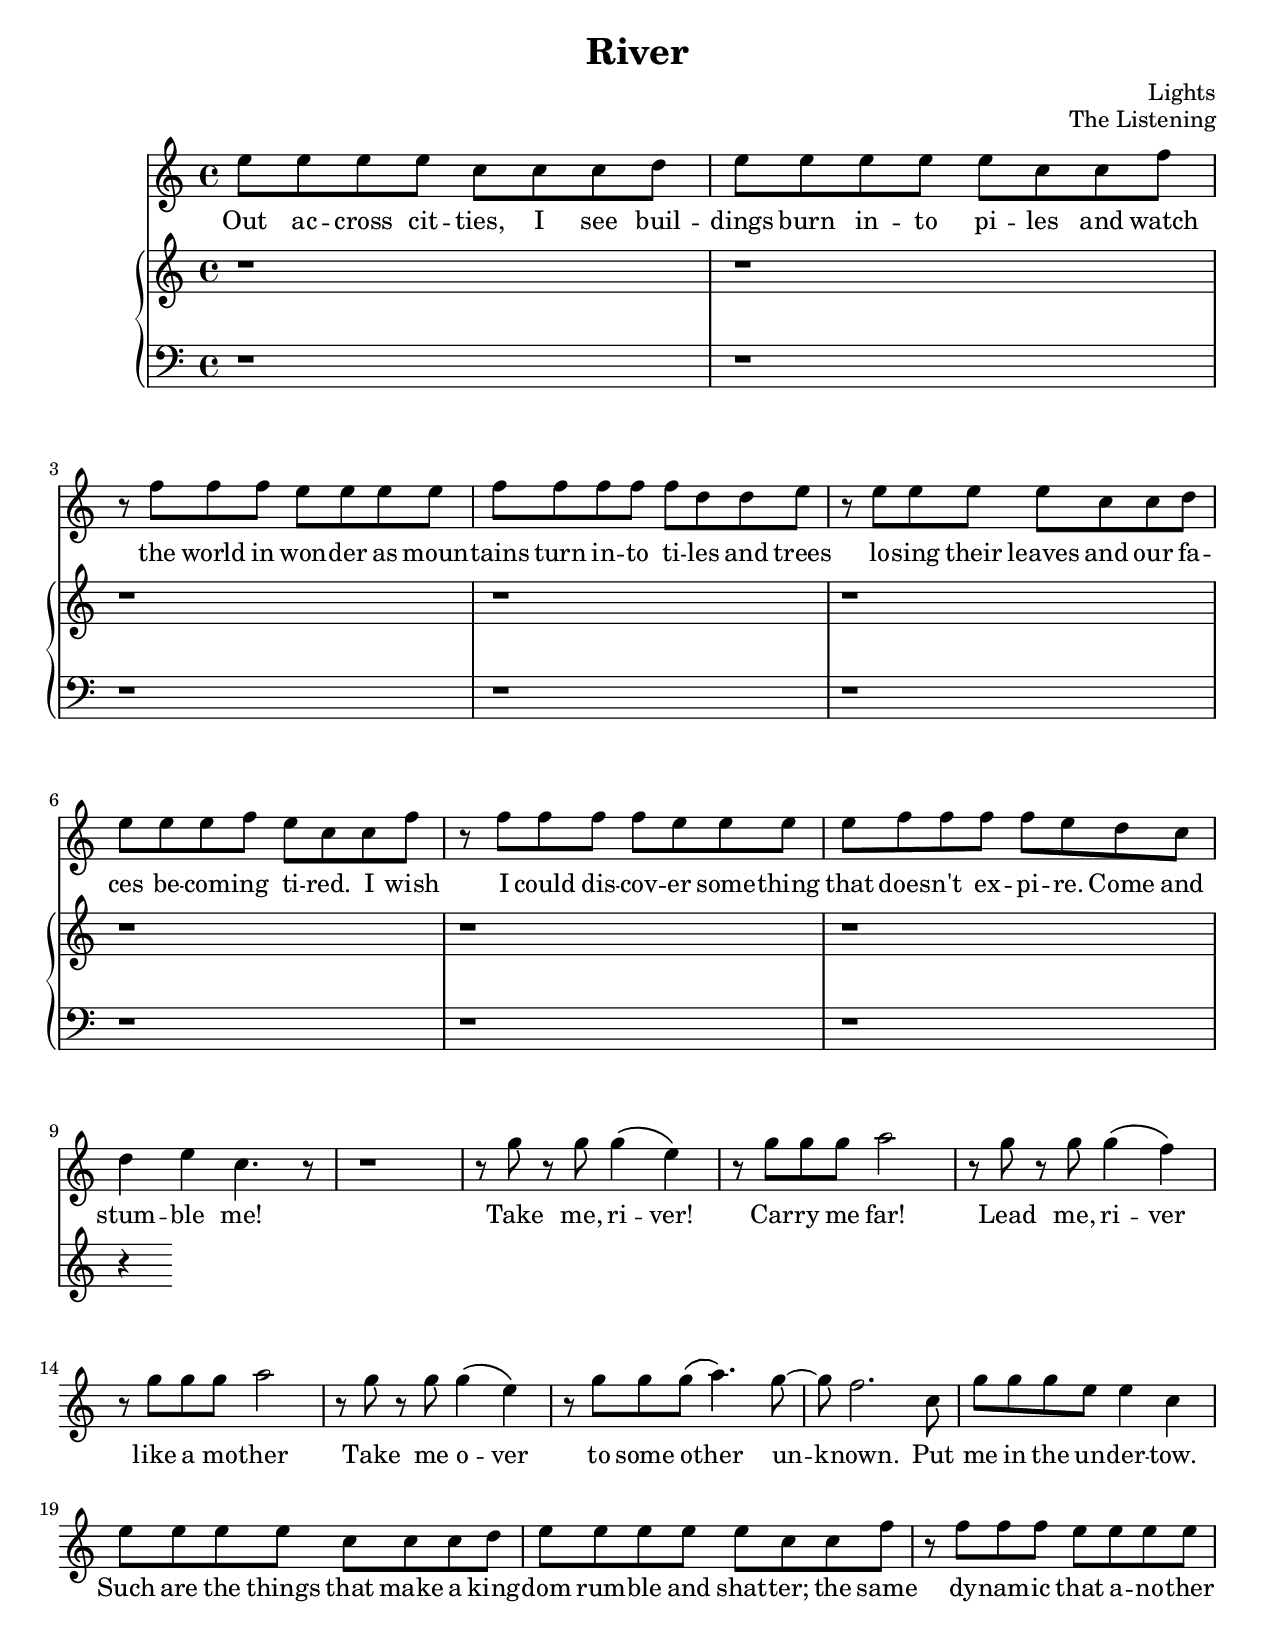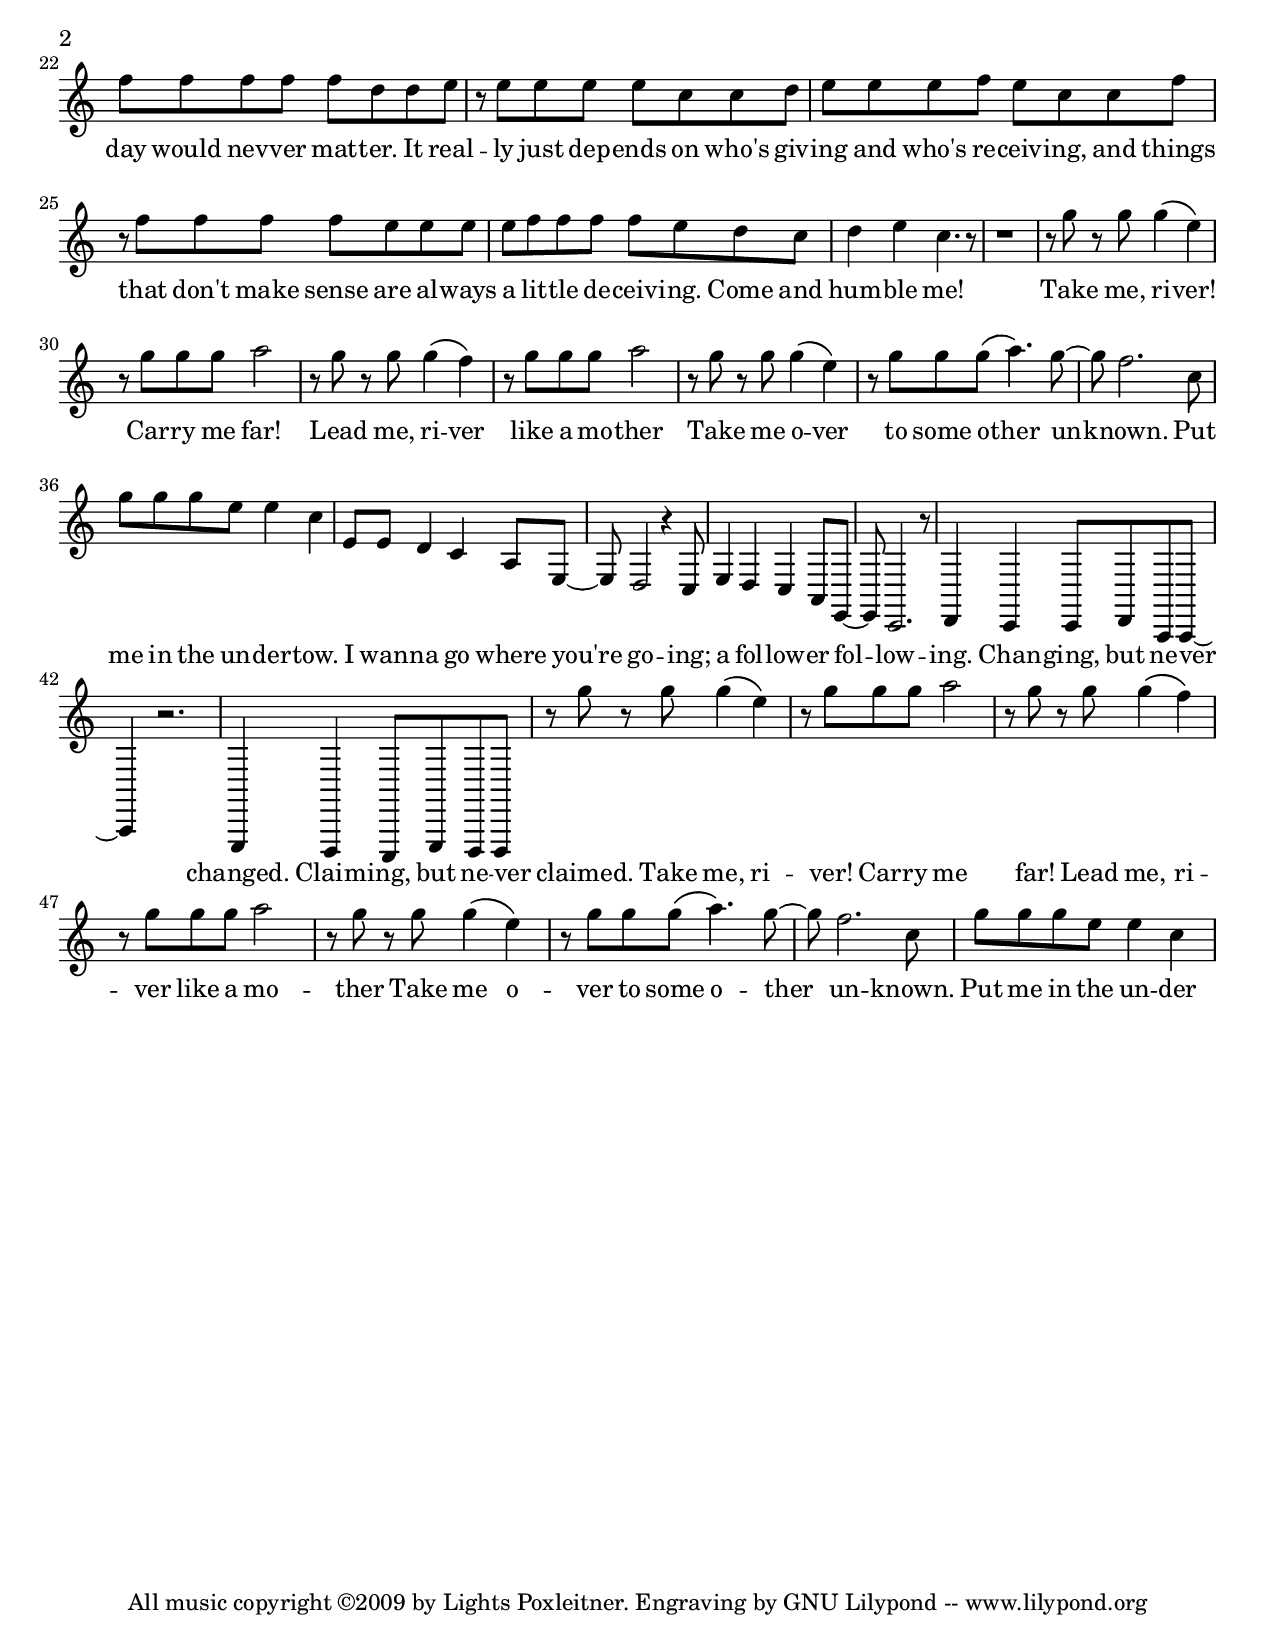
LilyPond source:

\version "2.12.1"

%{

          888      8888888 .d8888b.  888    888 88888888888 .d8888b.
          888        888  d88P  Y88b 888    888     888    d88P  Y88b
          888        888  888    888 888    888     888    Y88b.
          888        888  888        8888888888     888     "Y888b.
          888        888  888  88888 888    888     888        "Y88b.
          888        888  888    888 888    888     888          "888
          888        888  Y88b  d88P 888    888     888    Y88b  d88P
          88888888 8888888 "Y8888P88 888    888     888     "Y8888P"

                                     River
                                 The Listening

                   Composed and arranged by Lights Poxleitner
                  Arranged for vocals and piano just for you!

%}

% Lyrics graciously provided by
% http://www.iamlights.com/discography/album/listening/river
RiverChorustext = \lyricmode {
  Take me, ri -- ver!
  Car -- ry me far!
  Lead me, ri -- ver
  like a mo -- ther % I'm tempted to make a 'your mom' joke, but I hate those.
  Take me o -- ver
  to some o -- ther un -- known.
  Put me in the un -- der -- tow.
}
RiverText = \lyricmode {
  %{ 
    I've got a lov -- e -- ly bunch of co -- co -- nuts,
    There they are a- stan -- ding in a row!
    Big ones, small ones, some as big as your head...
  %} 
  % ...no, that doesn't seem right, maybe I should listen to it more closely.

  Out ac -- cross cit -- ties, I see 
  buil -- dings burn in -- to pi -- les
  and watch the world in won -- der as 
  moun -- tains turn in -- to ti -- les

  and trees lo -- sing their leaves and our 
  fa -- ces be -- com -- ing ti -- red.
  I wish I could dis -- cov -- er 
  some -- thing that does -- n't ex -- pi -- re.

  Come and stum -- ble me!

  \RiverChorustext

  Such are the things that make a 
  king -- dom rum -- ble and shat -- ter;
  the same dy -- nam -- ic that
  a -- no -- ther day would nev -- ver mat -- ter.
  It real -- ly just dep -- ends on who's 
  giv -- ing and who's re -- ceiv -- ing,
  and things that don't make sense are 
  al -- ways a lit -- tle de -- ceiv -- ing.

  Come and hum -- ble me!

  \RiverChorustext

  I wan -- na go where you're go -- ing;
  a fol -- low -- er fol -- low -- ing.
  Chan -- ging, but ne -- ver changed.
  Claim -- ing, but ne -- ver claimed.
  % In that part, she sings 'the never' but all sources say 'but never'. Which
  % one is it? ONLY LIGHTS KNOWS, MUAHAHAHA. This is why this is unnoficial
  % music, yo.

  \RiverChorustext
}

RiverVoiceA = \relative c'' {
  % Out 
  e8 e e e c c c d |
  
  % -dings
  e8 e e e e c c f |

  % r watch
  r8 f f f e e e e |

  % -mountains
  f8 f f f f d d e |

  %  r losing
  r8 e e e e c c d |

  % -faces
  e8 e e f e c c f |

  % I could
  r8 f f f f e e e |

  % that doesn't
  e8 f f f f e d c |

  % stumble me
  d4 e c4. r8 |
}

RiverVoiceChorus = \relative c'' {
  % Take
  r8 g'8 r8 g g4\( e4\) |

  % Carry me far!
  r8 g g g a2 |

  % Lead
  r8 g r g g4\( f\) |

  % Like a mother!
  r8 g g g a2 |

  % Take 
  r8 g r g g4\( e\) |

  % To some other unknown!
  r8 g g g\( a4. \)  g8 ~ |

  % -known! Pull 
  g8 f2. c8 |

  % me in the undertow!
  g'8 g g e e4 c |
}

RiverVoiceSlow = \relative c' {
  % wanna go
  e8 e d4 c4 a8 e ~ |

  % -ing
  e8 d2 r4 c8 |

  % follower follow-
  e4 d c a8 e ~ |

  % -following
  e8 c2. r8 |

  % Changing
  d4 c c8 d a a ~ |

  % -changed.
  a4 r2. |

  % Claiming
  e4 d c8 e d d ~ |
  
  % -claimed!
}

%%%%%%%%%%%%%%%%%%%
\parallelMusic #'(RiverIntroRH RiverIntroLH) {
  r1 | r1 |
  r1 | r1 |
  r1 | r1 |
  r1 | r1 |
  r1 | r1 |
  r1 | r1 |
  r1 | r1 |
  r1 | r1 |
  r4
}

%%%%%%%%%%%%%%%%%%%%%%%%%%%%%%
RiverLyricNotes = \relative c'' {
  \RiverVoiceA
  r1
  \RiverVoiceChorus
  \RiverVoiceA
  r1
  \RiverVoiceChorus
  \RiverVoiceSlow
  \RiverVoiceChorus
}

RiverPianoRH = {
  \relative c' {
    \RiverIntroRH
  }
}
RiverPianoLH = {
  \relative c {
    \RiverIntroLH
  }
}



%%%%%%%%%%%%%%%%%%%%%%%
% This file just has the structure and layout. Check out the actual notes
% in river.ly

\header {
  title         = "River"
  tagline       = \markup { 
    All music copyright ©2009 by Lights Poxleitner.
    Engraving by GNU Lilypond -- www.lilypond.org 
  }
  composer      = "Lights"
  %arranger      = "gcr"
  opus          = "The Listening"
  %instrument    = "Piano"
}
#(set-default-paper-size "letter")

%%%%%%%%%%%%%%%%%%%%%%%%
\score { <<
  \new Staff = "lyrics" <<
    % uncomment below to add bar numbers at every measure.
    %\override Score.BarNumber #'break-visibility = #end-of-line-invisible

    % Each measure should consist of eight 8th notes, hence 8/8
    % BZZT! WRONG. http://www.fretfeed.com/the-complete-guide-to-rhythm-and-time-signatures/
    % 8/8 implies that a dotted quarter note gets the beat. This doesn't happen
    % for this song.
    \time 4/4
    %\tempo 4. = 60

    \key c \major
    \new Voice = "lights"  {
      \RiverLyricNotes
    }
    \new Lyrics \lyricsto "lights" {
      \RiverText
    }

    \new PianoStaff  = "piano" \with { connectArpeggios = ##t } <<
      \new Staff = "upper" {
        \key c \major
        \clef treble
        \RiverPianoRH
      }
      \new Staff = "lower" {
        \key c \major
        \clef bass
        \RiverPianoLH
      }
    >>
  >>
>> }
